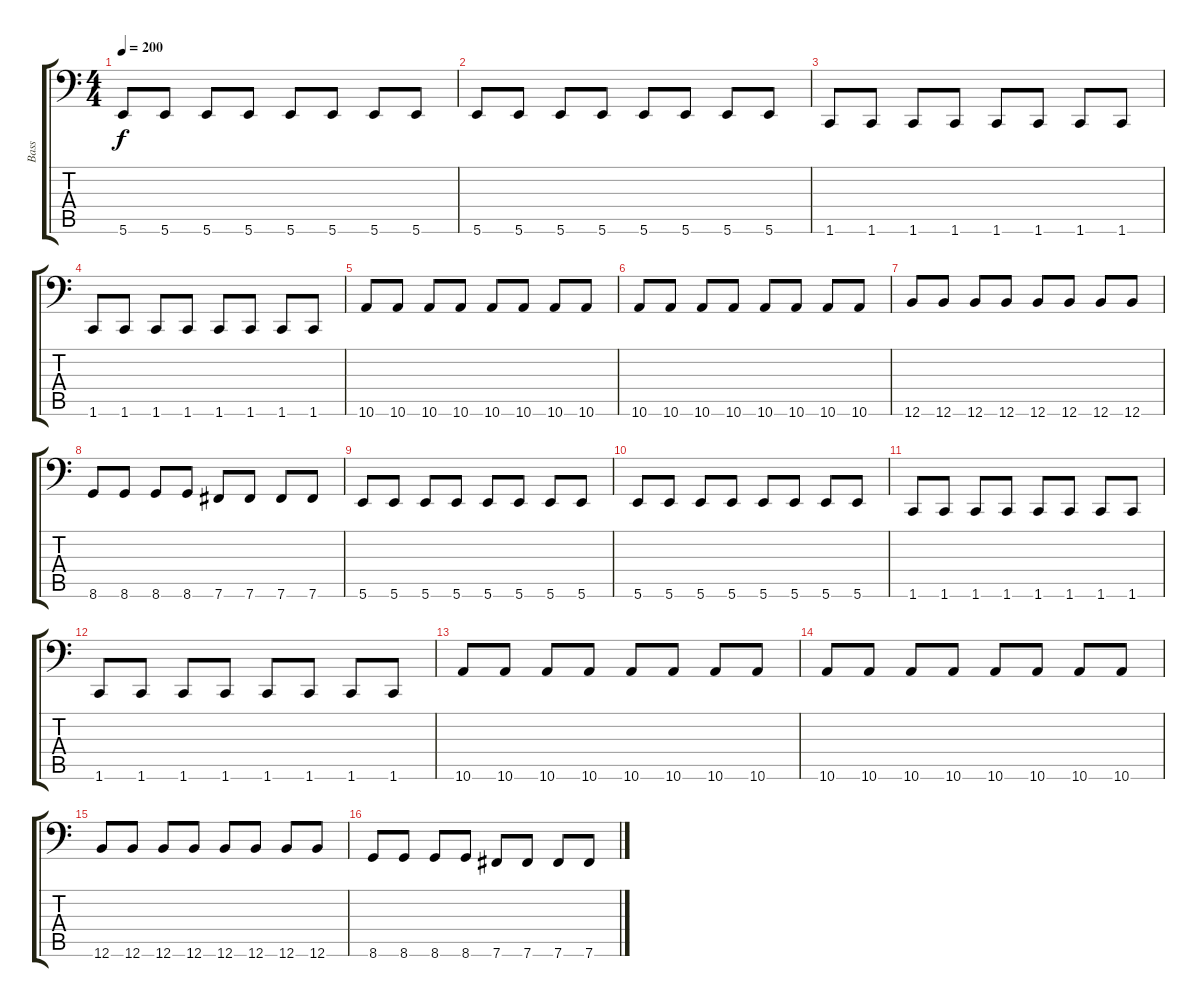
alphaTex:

\track ("Bass" "Bass") {instrument electricbasspick}
\staff {score tabs}
\tuning (Db3 Ab2 E2 B1 Gb1 B0) {hide}
\ts (4 4)
\tempo 200
\clef f4
\ks c
5.6.8{dy f} 5.6.8 5.6.8 5.6.8 5.6.8 5.6.8 5.6.8 5.6.8 |
5.6.8 5.6.8 5.6.8 5.6.8 5.6.8 5.6.8 5.6.8 5.6.8 |
1.6.8 1.6.8 1.6.8 1.6.8 1.6.8 1.6.8 1.6.8 1.6.8 |
1.6.8 1.6.8 1.6.8 1.6.8 1.6.8 1.6.8 1.6.8 1.6.8 |
10.6.8 10.6.8 10.6.8 10.6.8 10.6.8 10.6.8 10.6.8 10.6.8 |
10.6.8 10.6.8 10.6.8 10.6.8 10.6.8 10.6.8 10.6.8 10.6.8 |
12.6.8 12.6.8 12.6.8 12.6.8 12.6.8 12.6.8 12.6.8 12.6.8 |
8.6.8 8.6.8 8.6.8 8.6.8 7.6.8 7.6.8 7.6.8 7.6.8 |
5.6.8 5.6.8 5.6.8 5.6.8 5.6.8 5.6.8 5.6.8 5.6.8 |
5.6.8 5.6.8 5.6.8 5.6.8 5.6.8 5.6.8 5.6.8 5.6.8 |
1.6.8 1.6.8 1.6.8 1.6.8 1.6.8 1.6.8 1.6.8 1.6.8 |
1.6.8 1.6.8 1.6.8 1.6.8 1.6.8 1.6.8 1.6.8 1.6.8 |
10.6.8 10.6.8 10.6.8 10.6.8 10.6.8 10.6.8 10.6.8 10.6.8 |
10.6.8 10.6.8 10.6.8 10.6.8 10.6.8 10.6.8 10.6.8 10.6.8 |
12.6.8 12.6.8 12.6.8 12.6.8 12.6.8 12.6.8 12.6.8 12.6.8 |
8.6.8 8.6.8 8.6.8 8.6.8 7.6.8 7.6.8 7.6.8 7.6.8
